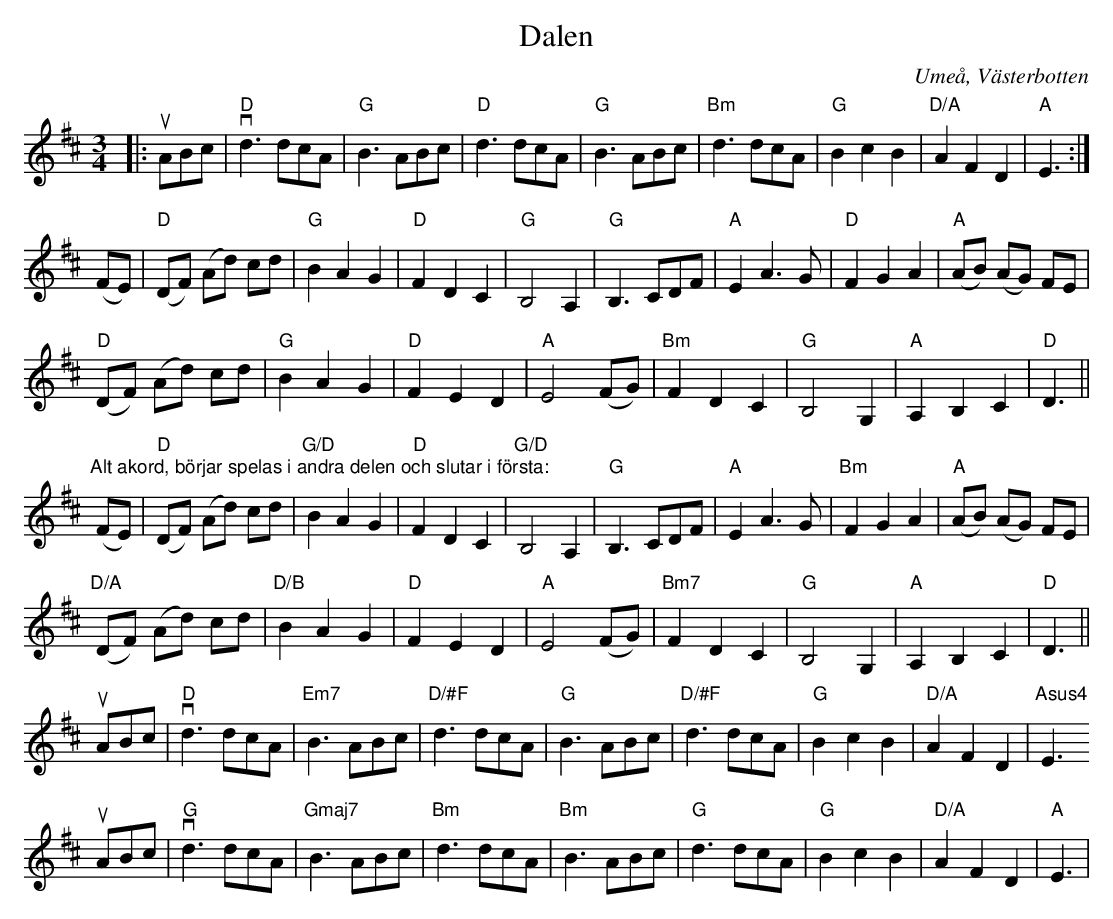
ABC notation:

X:1
T:Dalen
O:Umeå, Västerbotten
M:3/4
L:1/8
K:D
|: uABc | "D"vd3 dcA | "G"B3 ABc | "D" d3 dcA | "G"B3 ABc | "Bm"d3 dcA | "G"B2 c2 B2 | "D/A"A2 F2 D2 | "A"E3 :|
 (FE) | "D"(DF) (Ad) cd | "G"B2 A2 G2 | "D"F2 D2 C2 | "G"B,4 A,2 | "G"B,3 CDF | "A"E2 A3 G | "D"F2 G2 A2 | "A"(AB) (AG) FE |
 "D"(DF) (Ad) cd | "G"B2 A2 G2 | "D"F2 E2 D2 | "A"E4 (FG) | "Bm"F2 D2 C2 | "G"B,4 G,2 | "A"A,2 B,2 C2 | "D"D3 ||
" "
"Alt akord, börjar spelas i andra delen och slutar i första:"
 (FE) | "D"(DF) (Ad) cd | "G/D"B2 A2 G2 | "D"F2 D2 C2 | "G/D"B,4 A,2 | "G"B,3 CDF | "A"E2 A3 G | "Bm"F2 G2 A2 | "A"(AB) (AG) FE |
 "D/A"(DF) (Ad) cd | "D/B"B2 A2 G2 | "D"F2 E2 D2 | "A"E4 (FG) | "Bm7"F2 D2 C2 | "G"B,4 G,2 | "A"A,2 B,2 C2 | "D"D3 ||
 uABc | "D"vd3 dcA | "Em7"B3 ABc | "D/#F" d3 dcA | "G"B3 ABc | "D/#F"d3 dcA | "G"B2 c2 B2 | " D/A"A2 F2 D2 | "Asus4"E3
uABc | "G"vd3 dcA | "Gmaj7"B3 ABc | "Bm" d3 dcA | "Bm"B3 ABc | "G"d3 dcA | "G"B2 c2 B2 | " D/A"A2 F2 D2 | "A"E3 |
